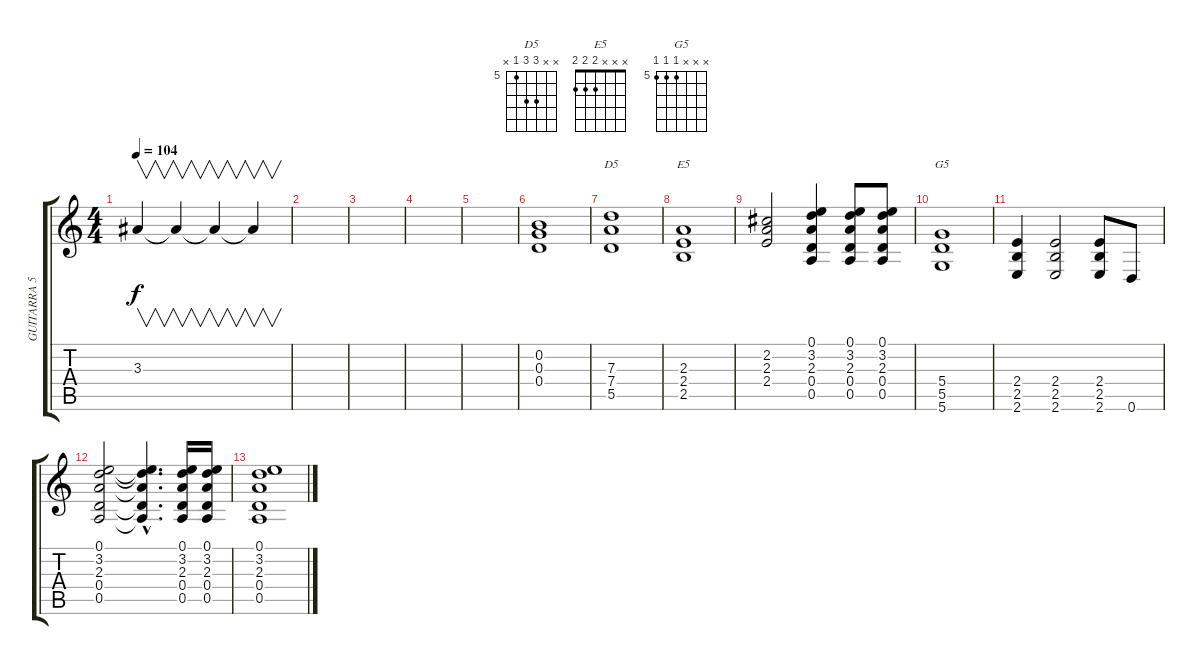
\track ("GUITARRA 5" "GUITARRA 5") {instrument distortionguitar}
\staff {score tabs}
\tuning (E4 B3 G3 D3 A2 D2) {hide}
\chord ("D5" x x 7 7 5 x) {firstfret 5}
\chord ("E5" x x x 2 2 2)
\chord ("G5" x x x 5 5 5) {firstfret 5}
\ts (4 4)
\tempo 104
\clef g2
\ks c
3.3{t}.4{v dy f} 3.3{t}.4{v} 3.3{t}.4{v} 3.3{t}.4{v} |
|
|
|
|
(0.2 0.3 0.4).1 |
(7.3 7.4 5.5).1{ch "D5"} |
(2.3 2.4 2.5).1{ch "E5"} |
(2.2 2.3 2.4).2 (0.1 3.2 2.3 0.4 0.5).4 (0.1 3.2 2.3 0.4 0.5).8 (0.1 3.2 2.3 0.4 0.5).8 |
(5.4 5.5 5.6).1{ch "G5"} |
(2.4 2.5 2.6).4 (2.4 2.5 2.6).2 (2.4 2.5 2.6).8 0.6.8 |
(0.1 3.2 2.3 0.4 0.5).2 (0.1{hac t} 3.2{hac t} 2.3{hac t} 0.4{hac t} 0.5{hac t}).4{d} (0.1 3.2 2.3 0.4 0.5).16 (0.1 3.2 2.3 0.4 0.5).16 |
(0.1 3.2 2.3 0.4 0.5).1
